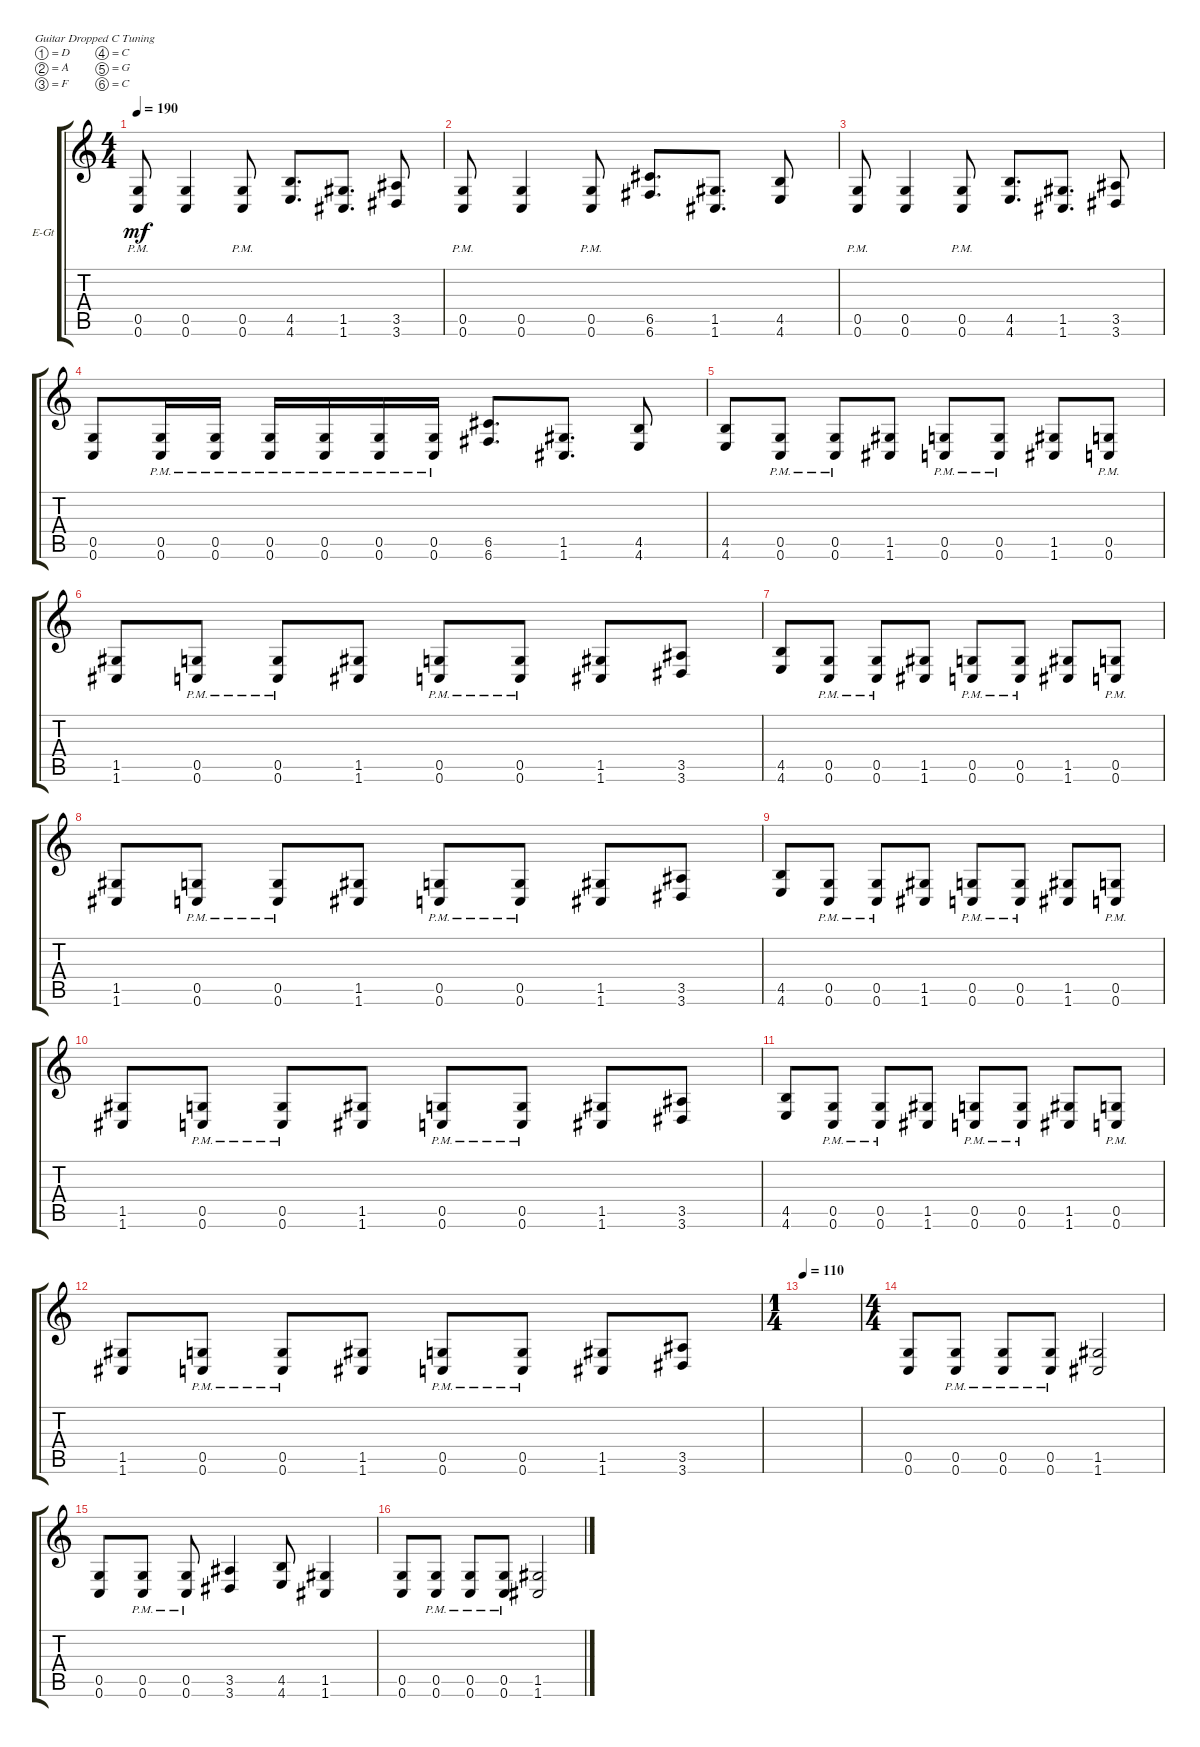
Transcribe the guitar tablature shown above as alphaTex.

\bracketExtendMode groupsimilarinstruments
\firstSystemTrackNameOrientation horizontal
\otherSystemsTrackNameOrientation horizontal
\track ("Electric Guitar 2" "E-Gt") {instrument distortionguitar}
\staff {score tabs}
\tuning (D4 A3 F3 C3 G2 C2)
\ts (4 4)
\tempo 190
\clef g2
\ks c
(0.6{pm} 0.5{pm}).8{dy mf} (0.6 0.5).4 (0.6{pm} 0.5{pm}).8 (4.5 4.6).8{d} (1.6 1.5).8{d} (3.5 3.6).8 |
(0.6{pm} 0.5{pm}).8 (0.6 0.5).4 (0.6{pm} 0.5{pm}).8 (6.5 6.6).8{d} (1.6 1.5).8{d} (4.5 4.6).8 |
(0.6{pm} 0.5{pm}).8 (0.6 0.5).4 (0.6{pm} 0.5{pm}).8 (4.5 4.6).8{d} (1.6 1.5).8{d} (3.5 3.6).8 |
(0.6 0.5).8 (0.6{pm} 0.5{pm}).16 (0.6{pm} 0.5{pm}).16 (0.6{pm} 0.5{pm}).16 (0.6{pm} 0.5{pm}).16 (0.6{pm} 0.5{pm}).16 (0.6{pm} 0.5{pm}).16 (6.5 6.6).8{d} (1.6 1.5).8{d} (4.5 4.6).8 |
(4.6 4.5).8 (0.5{pm} 0.6{pm}).8 (0.6{pm} 0.5{pm}).8 (1.6 1.5).8 (0.5{pm} 0.6{pm}).8 (0.6{pm} 0.5{pm}).8 (1.5 1.6).8 (0.6{pm} 0.5{pm}).8 |
(1.6 1.5).8 (0.5{pm} 0.6{pm}).8 (0.6{pm} 0.5{pm}).8 (1.6 1.5).8 (0.5{pm} 0.6{pm}).8 (0.6{pm} 0.5{pm}).8 (1.5 1.6).8 (3.6 3.5).8 |
(4.6 4.5).8 (0.5{pm} 0.6{pm}).8 (0.6{pm} 0.5{pm}).8 (1.6 1.5).8 (0.5{pm} 0.6{pm}).8 (0.6{pm} 0.5{pm}).8 (1.5 1.6).8 (0.6{pm} 0.5{pm}).8 |
(1.6 1.5).8 (0.5{pm} 0.6{pm}).8 (0.6{pm} 0.5{pm}).8 (1.6 1.5).8 (0.5{pm} 0.6{pm}).8 (0.6{pm} 0.5{pm}).8 (1.5 1.6).8 (3.6 3.5).8 |
(4.6 4.5).8 (0.5{pm} 0.6{pm}).8 (0.6{pm} 0.5{pm}).8 (1.6 1.5).8 (0.5{pm} 0.6{pm}).8 (0.6{pm} 0.5{pm}).8 (1.5 1.6).8 (0.6{pm} 0.5{pm}).8 |
(1.6 1.5).8 (0.5{pm} 0.6{pm}).8 (0.6{pm} 0.5{pm}).8 (1.6 1.5).8 (0.5{pm} 0.6{pm}).8 (0.6{pm} 0.5{pm}).8 (1.5 1.6).8 (3.6 3.5).8 |
(4.6 4.5).8 (0.5{pm} 0.6{pm}).8 (0.6{pm} 0.5{pm}).8 (1.6 1.5).8 (0.5{pm} 0.6{pm}).8 (0.6{pm} 0.5{pm}).8 (1.5 1.6).8 (0.6{pm} 0.5{pm}).8 |
(1.6 1.5).8 (0.5{pm} 0.6{pm}).8 (0.6{pm} 0.5{pm}).8 (1.6 1.5).8 (0.5{pm} 0.6{pm}).8 (0.6{pm} 0.5{pm}).8 (1.5 1.6).8 (3.6 3.5).8 |
\ts (1 4)
\tempo 110
|
\ts (4 4)
(0.6 0.5).8 (0.6{pm} 0.5{pm}).8 (0.6{pm} 0.5{pm}).8 (0.6{pm} 0.5{pm}).8 (1.6 1.5).2 |
(0.6 0.5).8 (0.6{pm} 0.5{pm}).8 (0.6{pm} 0.5{pm}).8 (3.6 3.5).4 (4.5 4.6).8 (1.5 1.6).4 |
(0.6 0.5).8 (0.6{pm} 0.5{pm}).8 (0.6{pm} 0.5{pm}).8 (0.6{pm} 0.5{pm}).8 (1.6 1.5).2
